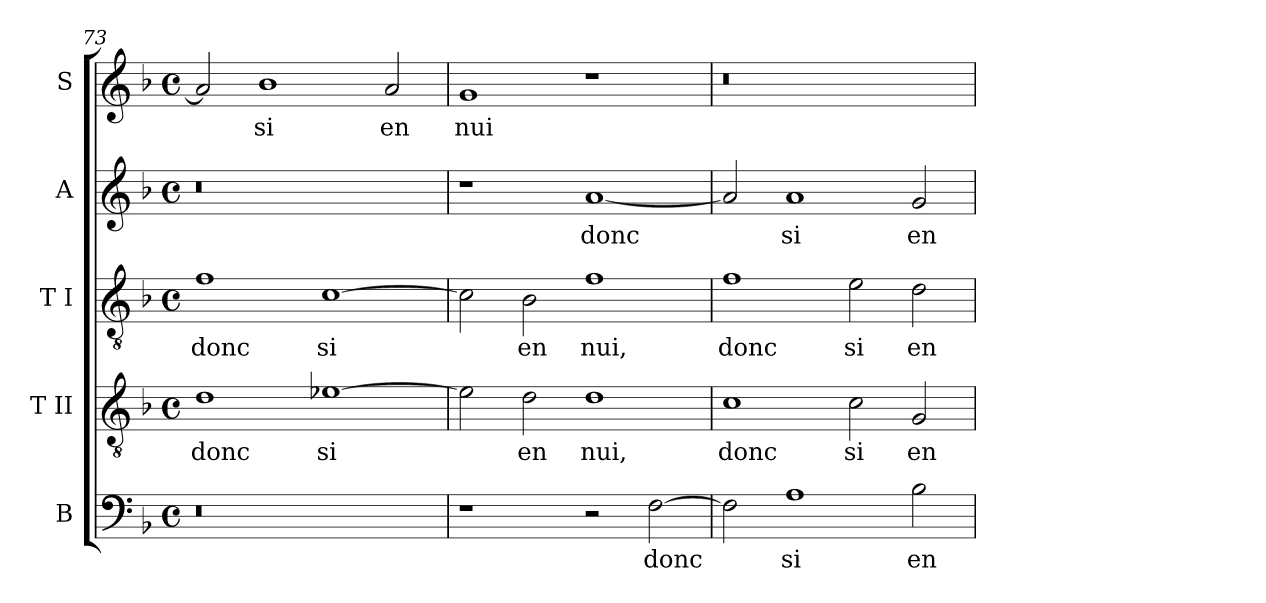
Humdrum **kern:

**kern	**text	**kern	**text	**kern	**text	**kern	**text	**kern	**text
*part5	*part5	*part4	*part4	*part3	*part3	*part2	*part2	*part1	*part1
*staff5	*staff5	*staff4	*staff4	*staff3	*staff3	*staff2	*staff2	*staff1	*staff1
*I"B	*	*I"T II	*	*I"T I	*	*I"A	*	*I"S	*
*clefF4	*	*clefGv2	*	*clefGv2	*	*clefG2	*	*clefG2	*
*k[b-]	*	*k[b-]	*	*k[b-]	*	*k[b-]	*	*k[b-]	*
*F:	*	*F:	*	*F:	*	*F:	*	*F:	*
*M4/4	*	*M4/4	*	*M4/4	*	*M4/4	*	*M4/4	*
*met(c)	*	*met(c)	*	*met(c)	*	*met(c)	*	*met(c)	*
=73	=73	=73	=73	=73	=73	=73	=73	=73	=73
!	!	!	!LO:LY:b:cj	!	!LO:LY:b:cj	!	!	!	!
0r	.	1d	donc	1f	donc	0r	.	2a/]	.
!	!	!	!	!	!	!	!	!	!LO:LY:b:cj
.	.	.	.	.	.	.	.	1b-	si
!	!	!	!LO:LY:b:cj	!	!LO:LY:b:cj	!	!	!	!
.	.	[>1e-X	si	[>1c	si	.	.	.	.
!	!	!	!	!	!	!	!	!	!LO:LY:b:cj
.	.	.	.	.	.	.	.	2a/	en
=74	=74	=74	=74	=74	=74	=74	=74	=74	=74
!	!	!	!	!	!	!	!	!	!LO:LY:b:cj
1r	.	2e-\]	.	2c\]	.	1r	.	1g	nui
!	!	!	!LO:LY:b:cj	!	!LO:LY:b:cj	!	!	!	!
.	.	2d\	en	2B-\	en	.	.	.	.
!	!	!	!LO:LY:b:cj	!	!LO:LY:b:cj	!	!LO:LY:b	!	!
2r	.	1d	nui,	1f	nui,	[>1a	donc	1r	.
!	!LO:LY:b	!	!	!	!	!	!	!	!
[>2F\	donc	.	.	.	.	.	.	.	.
!!LO:LB:g=z
=75	=75	=75	=75	=75	=75	=75	=75	=75	=75
!	!	!	!LO:LY:b:cj	!	!LO:LY:b:cj	!	!	!	!
2F\]	.	1c	donc	1f	donc	2a/]	.	0r	.
!	!LO:LY:b:cj	!	!	!	!	!	!LO:LY:b:cj	!	!
1A	si	.	.	.	.	1a	si	.	.
!	!	!	!LO:LY:b:cj	!	!LO:LY:b:cj	!	!	!	!
.	.	2c\	si	2e\	si	.	.	.	.
!	!LO:LY:b:cj	!	!LO:LY:b:cj	!	!LO:LY:b:cj	!	!LO:LY:b:cj	!	!
2B-\	en	2G/	en	2d\	en-	2g/	en	.	.
=	=	=	=	=	=	=	=	=	=
*-	*-	*-	*-	*-	*-	*-	*-	*-	*-
